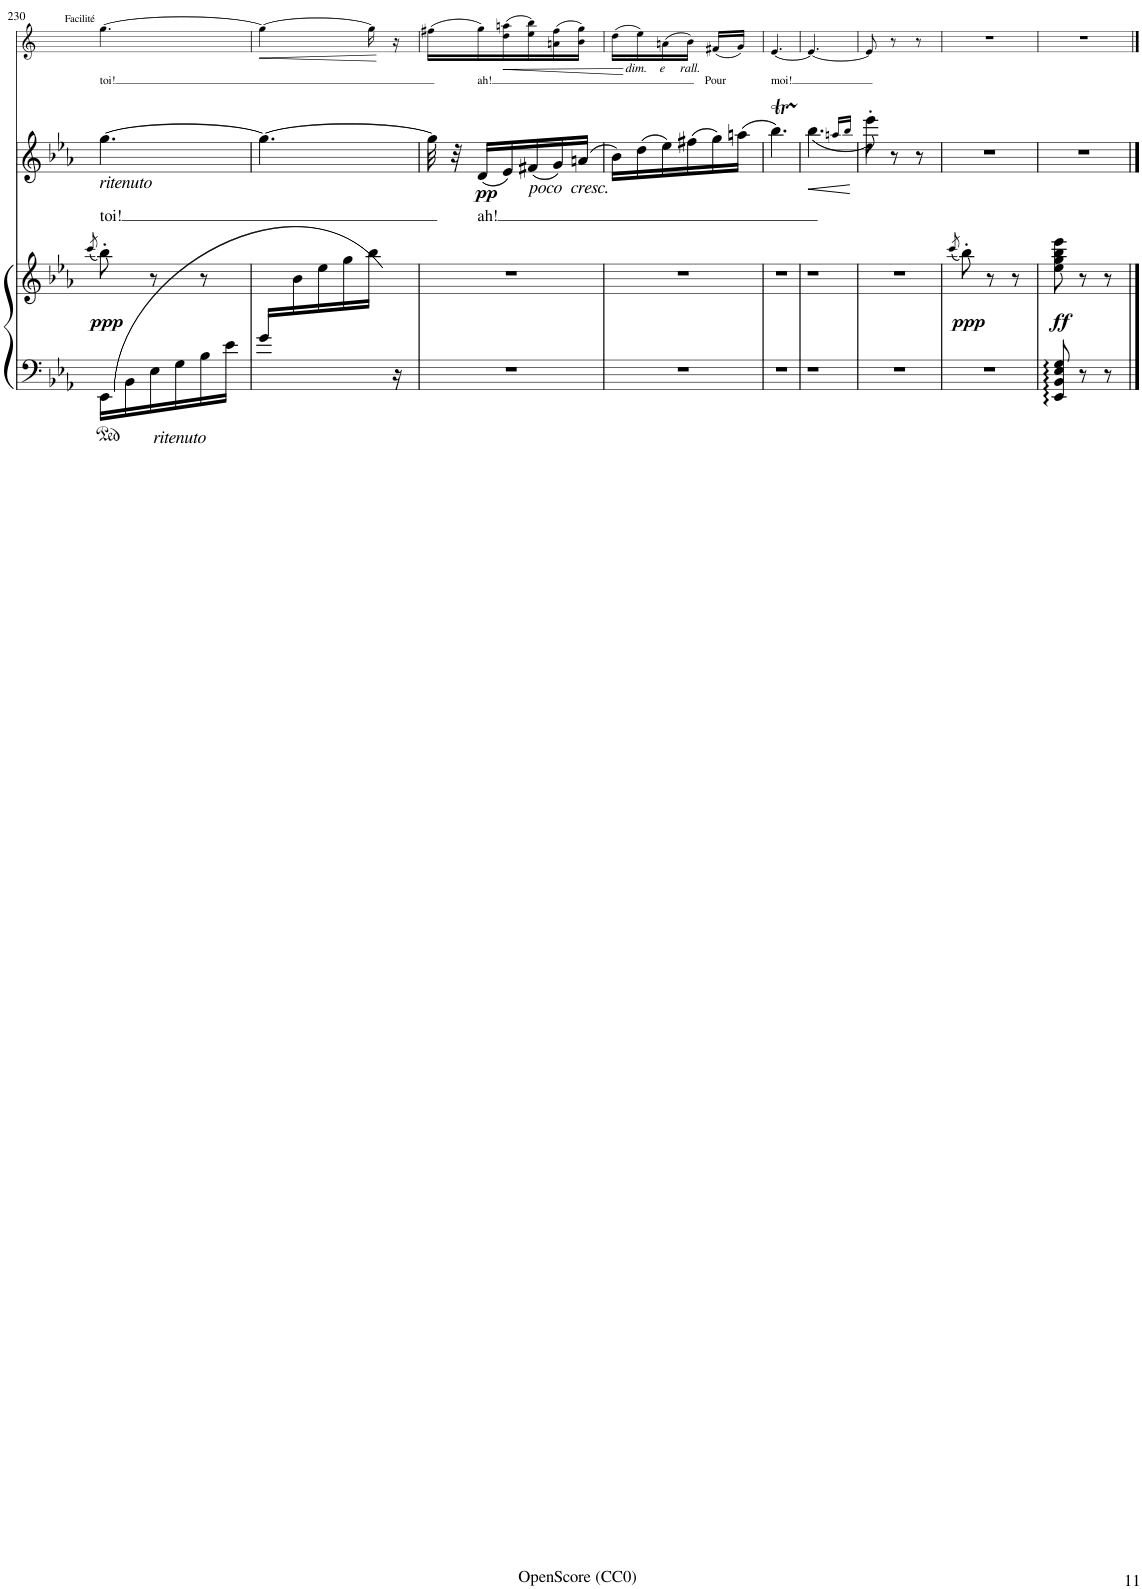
**kern	**kern	**dynam	**kern	**text	**dynam	**kern	**text	**dynam
*part3	*part3	*part3	*part2	*part2	*part2	*part1	*part1	*part1
*staff4	*staff3	*staff3/4	*staff2	*staff2	*staff2	*staff1	*staff1	*staff1
*I"Piano	*	*	*I"Voice	*	*	*I"Soprano	*	*
*I'Pno	*	*	*	*	*	*	*	*
!!LO:PB:g=z
*clefF4	*clefG2	*	*clefG2	*	*	*clefG2	*	*
*k[b-e-a-]	*k[b-e-a-]	*	*k[b-e-a-]	*	*	*k[]	*	*
*M3/8	*M3/8	*	*M3/8	*	*	*M3/8	*	*
=230	=230	=230	=230	=230	=230	=230	=230	=230
.	(8qccc/	.	.	.	.	.	.	.
*ped	*	*	*	*	*	*	*	*
!	!	!	!	!	!	!LO:TX:a:t=Facilité	!	!
!	!	!	!LO:TX:b:i:t=ritenuto	!	!	!	!	!
!	!	!LO:DY:b	!	!LO:LY:b	!	!	!LO:LY:b	!
(16EE-\LL	8bb-'\)	ppp	[4.gg\	toi!	.	[4.gg\	toi!	.
16BB-\	.	.	.	.	.	.	.	.
!LO:TX:b:i:t=ritenuto	!	!	!	!	!	!	!	!
16E-\	8r	.	.	.	.	.	.	.
16G\	.	.	.	.	.	.	.	.
16B-\	8r	.	.	.	.	.	.	.
16e-\JJ	.	.	.	.	.	.	.	.
=231	=231	=231	=231	=231	=231	=231	=231	=231
*	*^	*	*	*	*	*	*	*
!	!	!	!	!	!	!	!	!	!LO:HP:b
16g/LL	4.ryy	16ryy	.	4.gg\_	.	.	4gg\_	.	<
4ryy	.	16b-\	.	.	.	.	.	.	.
.	.	16ee-\	.	.	.	.	.	.	.
.	.	16gg\	.	.	.	.	.	.	.
.	.	16bb-\JJ)	.	.	.	.	16gg\]	.	.
*	*Xped	*	*	*	*	*	*	*	*
16r	.	16ryy	.	.	.	.	16r	.	.
*	*v	*v	*	*	*	*	*	*	*
.	.	.	.	.	.	.	.	[
=232	=232	=232	=232	=232	=232	=232	=232	=232
4.r	4.r	.	32gg\]	.	.	(16ff#X\LL	.	.
.	.	.	32r	.	.	.	.	.
!	!	!	!	!LO:LY:b	!LO:DY:b	!	!LO:LY:b	!
.	.	.	(16d/LL	ah!	pp	16gg\)	ah!	.
!	!	!	!	!	!	!	!	!LO:HP:b
.	.	.	16e-/)	.	.	(16dd\ 16aan\	.	<
!	!	!	!LO:TX:b:i:t=poco  cresc.	!	!	!	!	!
.	.	.	(16f#X/	.	.	16ee\ 16bb\)	.	.
.	.	.	16g/)	.	.	(16an\ 16ff#\	.	.
.	.	.	(16an/JJ	.	.	16b\ 16gg\JJ)	.	.
.	.	.	.	.	.	.	.	[
=233	=233	=233	=233	=233	=233	=233	=233	=233
!	!	!	!	!	!	!LO:TX:b:i:t=dim.    e     rall.	!	!
4.r	4.r	.	16b-\LL)	.	.	(16dd\LL	.	.
.	.	.	(16dd\	.	.	16ee\)	.	.
.	.	.	16ee-\)	.	.	(16an\	.	.
.	.	.	(16ff#X\	.	.	16b\JJ)	.	.
!	!	!	!	!	!	!	!LO:LY:b	!
.	.	.	16gg\)	.	.	(16f#X/LL	Pour	.
.	.	.	(16aan\JJ	.	.	16g/JJ)	.	.
=234	=234	=234	=234	=234	=234	=234	=234	=234
!	!	!	!	!	!	!	!LO:LY:b	!
4.r	4.r	.	4.bb-T\)	.	.	[4.e/	moi!	.
=235	=235	=235	=235	=235	=235	=235	=235	=235
!	!	!	!	!	!LO:HP:b	!	!	!
4.r	4.r	.	(4.bb-TTT\	.	<	4.e/_	.	.
.	.	.	16qaan/LL	.	.	.	.	.
.	.	.	16qbb-/JJ	.	.	.	.	.
.	.	.	.	.	[	.	.	.
=236	=236	=236	=236	=236	=236	=236	=236	=236
*	*	*	*^	*	*	*	*	*
4.r	4.r	.	8eee-'>\	8ee-\)	.	.	8e/]	.	.
.	.	.	8r	4ryy	.	.	8r	.	.
.	.	.	8r	.	.	.	8r	.	.
*	*	*	*v	*v	*	*	*	*	*
=237	=237	=237	=237	=237	=237	=237	=237	=237
.	(8qccc/	.	.	.	.	.	.	.
!	!	!LO:DY:b	!	!	!	!	!	!
4.r	8bb-'\)	ppp	4.r	.	.	4.r	.	.
.	8r	.	.	.	.	.	.	.
.	8r	.	.	.	.	.	.	.
=238	=238	=238	=238	=238	=238	=238	=238	=238
!	!	!LO:DY:b	!	!	!	!	!	!
8EE-/: 8BB-/: 8E-/: 8G/:	8ee-\ 8gg\ 8bb-\ 8eee-\	ff	4.r	.	.	4.r	.	.
8r	8r	.	.	.	.	.	.	.
8r	8r	.	.	.	.	.	.	.
==	==	==	==	==	==	==	==	==
*-	*-	*-	*-	*-	*-	*-	*-	*-
